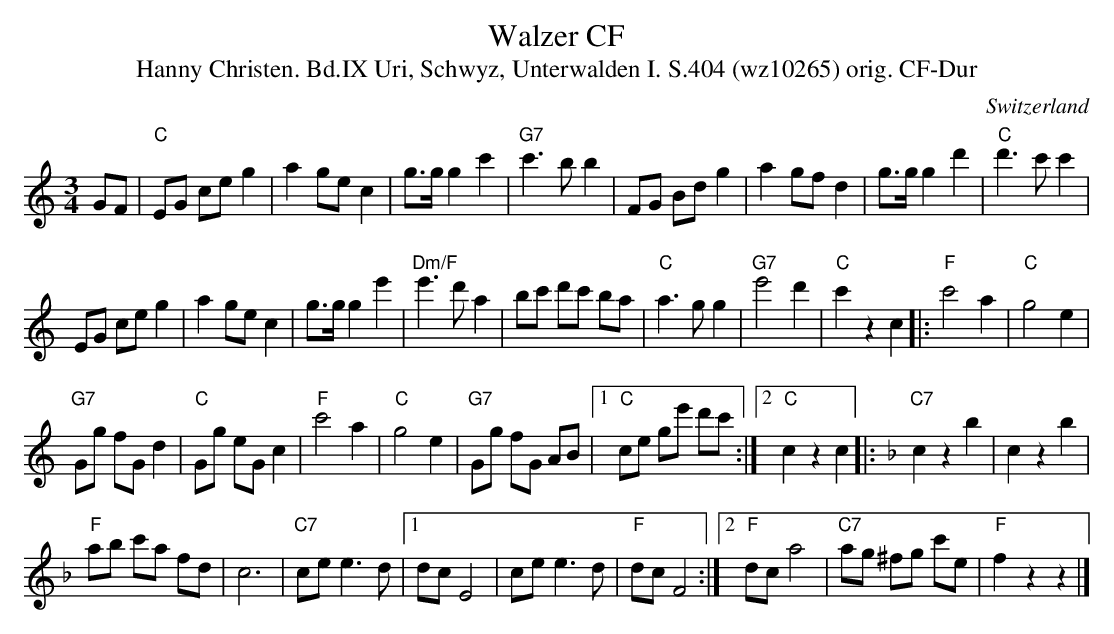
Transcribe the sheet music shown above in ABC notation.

X:1
T: Walzer CF
T:Hanny Christen. Bd.IX Uri, Schwyz, Unterwalden I. S.404 (wz10265) orig. CF-Dur
M:3/4
L:1/8
O:Switzerland
K:C major
GF | "C"EG ce g2 | a2 ge c2 | g>g g2c'2 | "G7"c'3b b2 | FG Bd g2 | a2 gf d2 | g>g g2d'2 | "C"d'3c' c'2 |
EG ce g2 | a2 ge c2 | g>g g2 e'2 | "Dm/F"e'3d' a2 |  bc' d'c' ba | "C"a3gg2 | "G7"e'4 d'2 | "C"c'2 z2 c2 |: "F"c'4 a2 | "C"g4 e2 |
"G7"Gg fG d2 | "C"Gg eG c2 | "F"c'4 a2 | "C"g4e2 | "G7"Gg fG AB |1 "C"ce ge' d'c' :|2 "C"c2 z2 c2 |: [K:F] "C7"c2z2b2 | c2z2b2 |
"F"ab c'a fd | c6 | "C7"ce e3 d |1 dc E4 | ce e3d | "F"dc F4 :|2 "F"dc a4 | "C7"ag ^fg c'e | "F"f2 z2z2 |]
